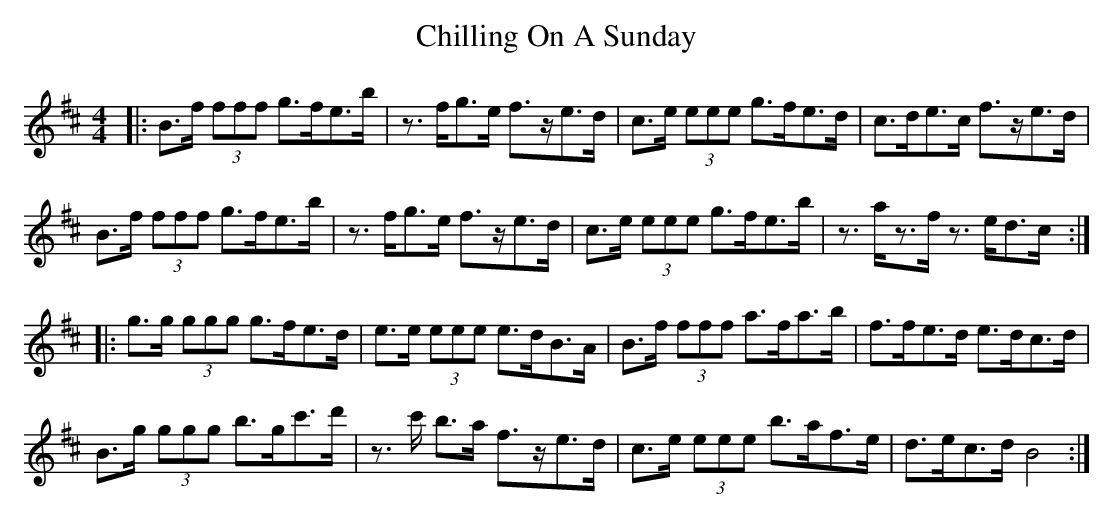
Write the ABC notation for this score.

X:1
T: Chilling On A Sunday
M: 4/4
L: 1/8
K: Bmin
|:B>f (3fff g>fe>b|z>fg>e f>ze>d|c>e (3eee g>fe>d|c>de>c f>ze>d|
B>f (3fff g>fe>b|z>fg>e f>ze>d|c>e (3eee g>fe>b|z>az>f z>ed>c:|
|:g>g (3ggg g>fe>d|e>e (3eee e>dB>A|B>f (3fff a>fa>b|f>fe>d e>dc>d|
B>g (3ggg b>gc'>d'|z>c' b>a f>ze>d|c>e (3eee b>af>e|d>ec>d B4:|
